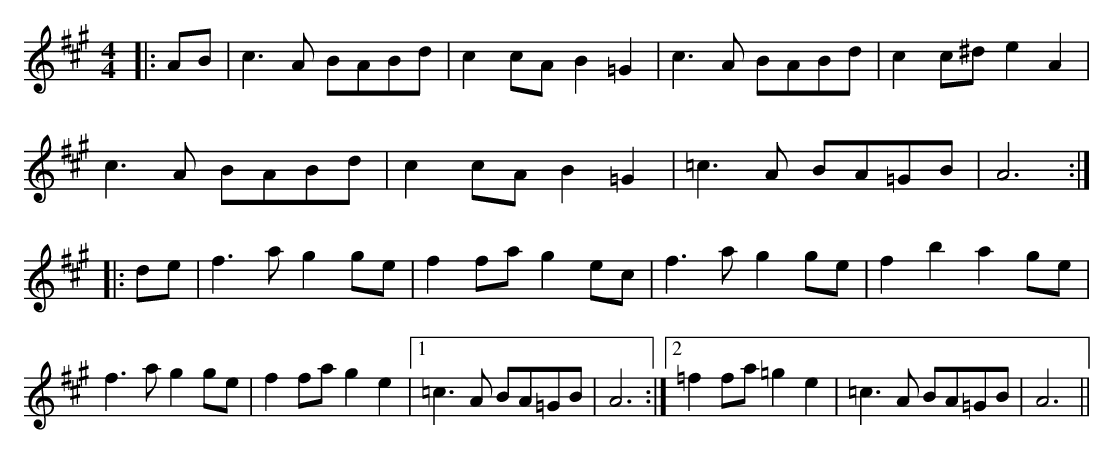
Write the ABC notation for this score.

X:1
M:4/4
K:A
|:AB|c3A BABd|c2cA B2=G2|c3A BABd|c2c^d e2A2|
c3A BABd|c2cA B2=G2|=c3A BA=GB|A6:|
|:de|f3a g2ge|f2fa g2ec|f3a g2ge|f2b2 a2ge|
f3a g2ge|f2fa g2e2|1 =c3A BA=GB|A6:|2 =f2fa =g2e2|=c3A BA=GB|A6||
